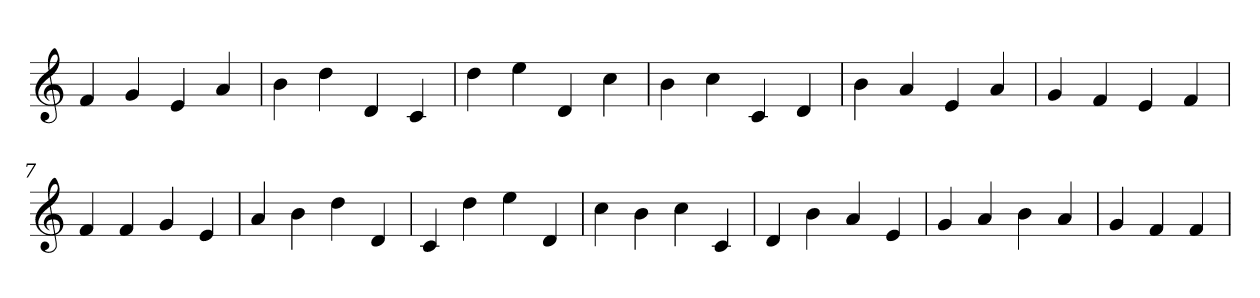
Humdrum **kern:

**kern
*part1
*staff1
*clefG2
=1
4f
4g
4e
4a
=2
4b
4dd
4d
4c
=3
4dd
4ee
4d
4cc
=4
4b
4cc
4c
4d
=5
4b
4a
4e
4a
=6
4g
4f
4e
4f
=7
4f
4f
4g
4e
=8
4a
4b
4dd
4d
=9
4c
4dd
4ee
4d
=10
4cc
4b
4cc
4c
=11
4d
4b
4a
4e
=12
4g
4a
4b
4a
=13
4g
4f
4f
=
*-
